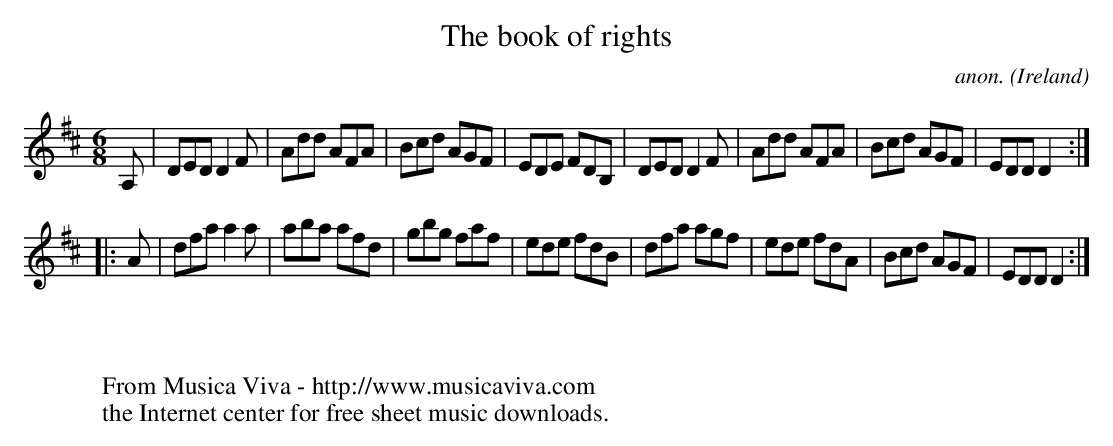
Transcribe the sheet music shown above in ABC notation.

X:1
T:The book of rights
C:anon.
O:Ireland
M:6/8
L:1/8
K:D
A,|DED D2F|Add AFA|Bcd AGF|EDE FDB,|DED D2F|Add AFA|Bcd AGF|EDD D2:|
|:A|dfa a2a|aba afd|gbg faf|ede fdB|dfa agf|ede fdA|Bcd AGF|EDD D2:|
W:
W:
W: From Musica Viva - http://www.musicaviva.com
W: the Internet center for free sheet music downloads.
